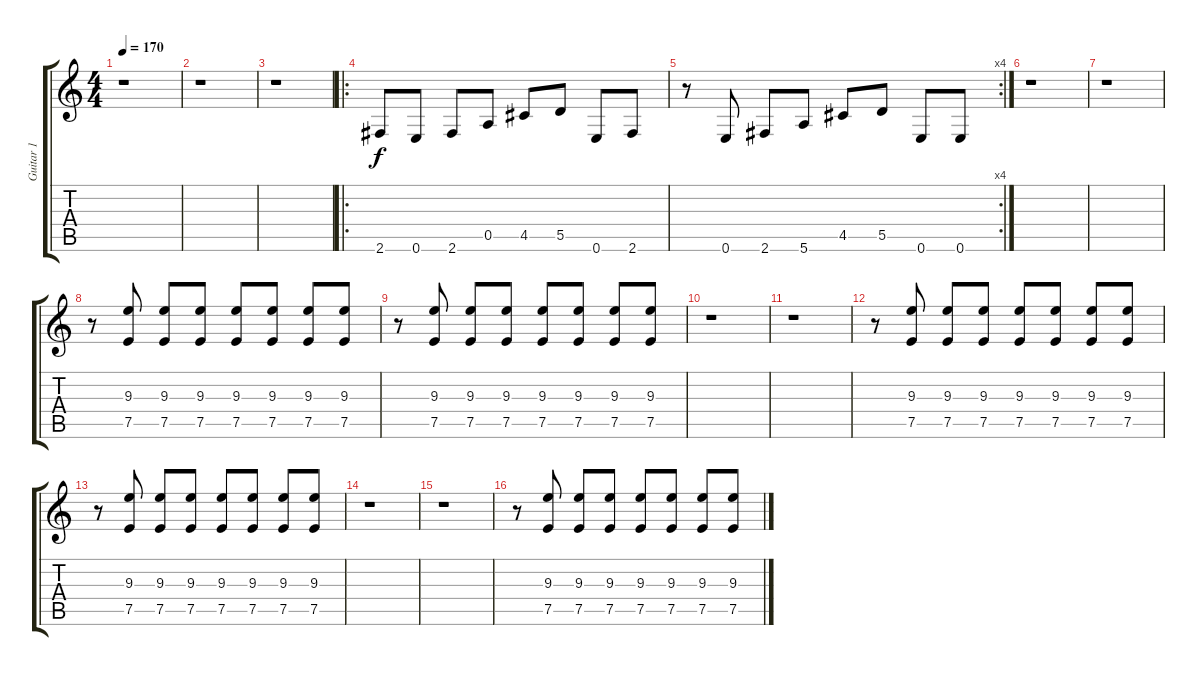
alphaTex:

\track ("Guitar 1" "Guitar 1") {instrument distortionguitar}
\staff {score tabs}
\tuning (E4 B3 G3 D3 A2 E2) {hide}
\ts (4 4)
\tempo 170
\clef g2
\ks c
r.1{dy f} |
r.1 |
r.1 |
\ro
2.6.8 0.6.8 2.6.8 0.5.8 4.5.8 5.5.8 0.6.8 2.6.8 |
\rc 4
r.8 0.6.8 2.6.8 5.6.8 4.5.8 5.5.8 0.6.8 0.6.8 |
r.1 |
r.1 |
r.8 (9.3 7.5).8 (9.3 7.5).8 (9.3 7.5).8 (9.3 7.5).8 (9.3 7.5).8 (9.3 7.5).8 (9.3 7.5).8 |
r.8 (9.3 7.5).8 (9.3 7.5).8 (9.3 7.5).8 (9.3 7.5).8 (9.3 7.5).8 (9.3 7.5).8 (9.3 7.5).8 |
r.1 |
r.1 |
r.8 (9.3 7.5).8 (9.3 7.5).8 (9.3 7.5).8 (9.3 7.5).8 (9.3 7.5).8 (9.3 7.5).8 (9.3 7.5).8 |
r.8 (9.3 7.5).8 (9.3 7.5).8 (9.3 7.5).8 (9.3 7.5).8 (9.3 7.5).8 (9.3 7.5).8 (9.3 7.5).8 |
r.1 |
r.1 |
r.8 (9.3 7.5).8 (9.3 7.5).8 (9.3 7.5).8 (9.3 7.5).8 (9.3 7.5).8 (9.3 7.5).8 (9.3 7.5).8
